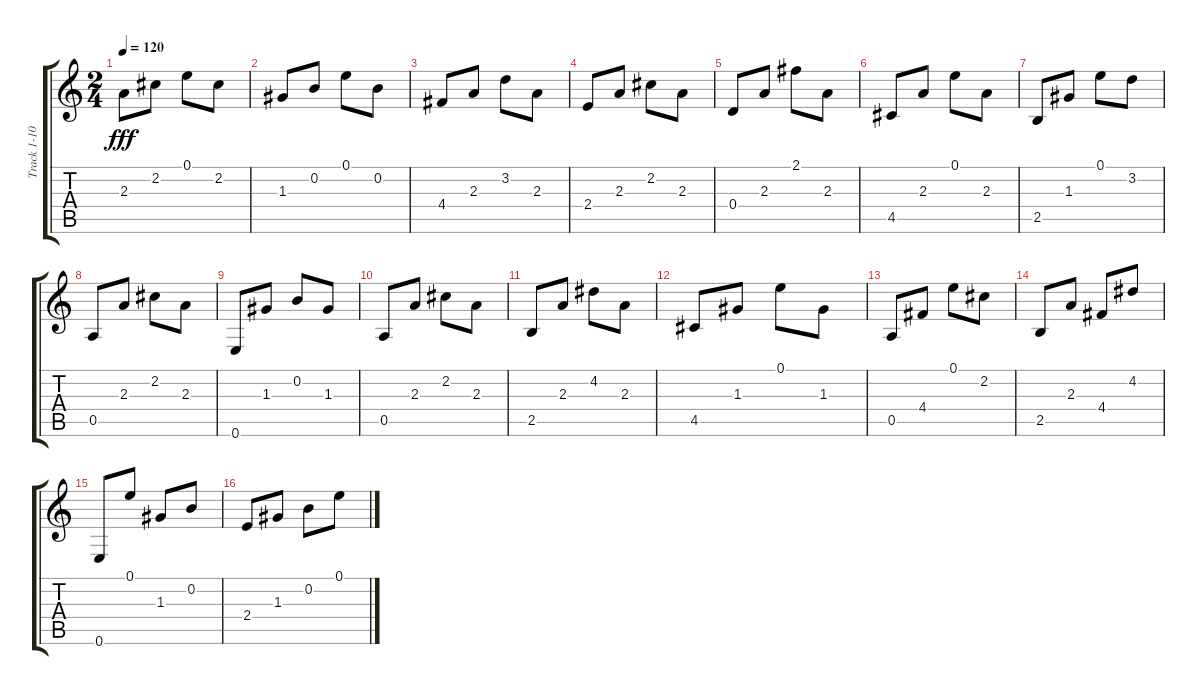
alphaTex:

\track ("Track" "Track 1-10") {instrument acousticguitarnylon}
\staff {score tabs}
\tuning (E4 B3 G3 D3 A2 E2) {hide}
\ts (2 4)
\tempo 120
\clef g2
\ks c
2.3.8{dy fff instrument acousticguitarnylon} 2.2.8 0.1.8 2.2.8 |
1.3.8 0.2.8 0.1.8 0.2.8 |
4.4.8 2.3.8 3.2.8 2.3.8 |
2.4.8 2.3.8 2.2.8 2.3.8 |
0.4.8 2.3.8 2.1.8 2.3.8 |
4.5.8 2.3.8 0.1.8 2.3.8 |
2.5.8 1.3.8 0.1.8 3.2.8 |
0.5.8 2.3.8 2.2.8 2.3.8 |
0.6.8 1.3.8 0.2.8 1.3.8 |
0.5.8 2.3.8 2.2.8 2.3.8 |
2.5.8 2.3.8 4.2.8 2.3.8 |
4.5.8 1.3.8 0.1.8 1.3.8 |
0.5.8 4.4.8 0.1.8 2.2.8 |
2.5.8 2.3.8 4.4.8 4.2.8 |
0.6.8 0.1.8 1.3.8 0.2.8 |
2.4.8 1.3.8 0.2.8 0.1.8
